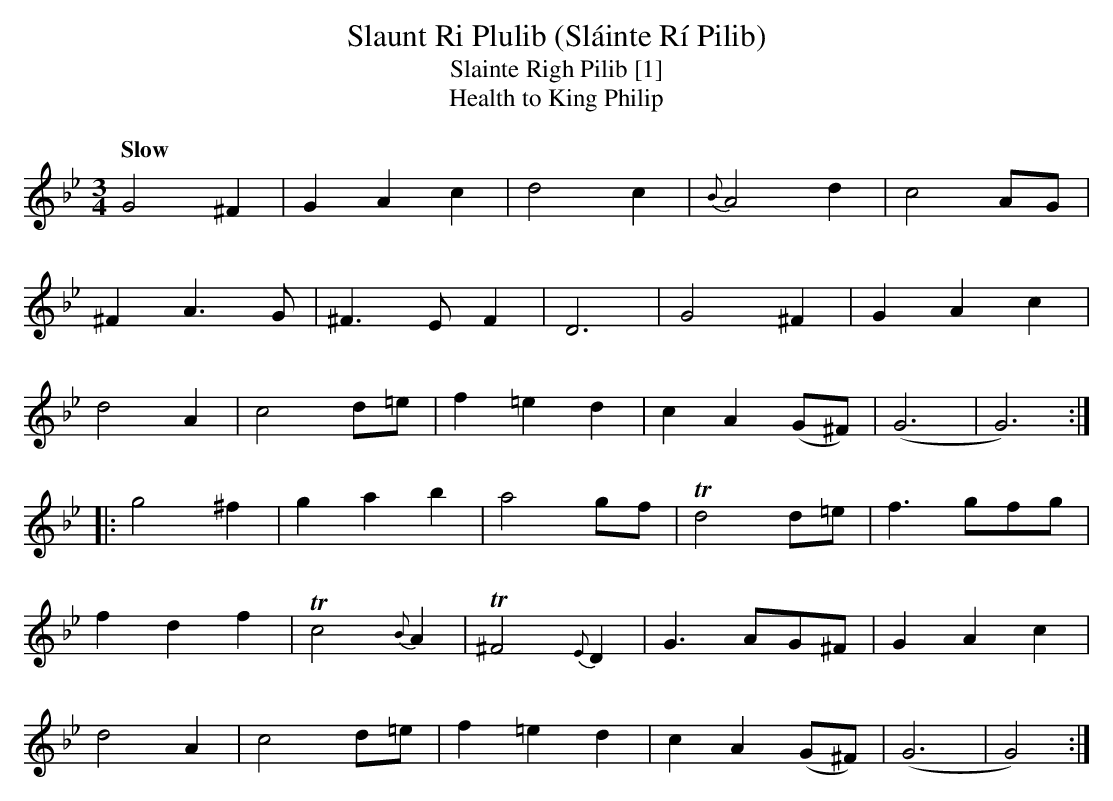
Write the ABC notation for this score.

X:1
T:Slaunt Ri Plulib (Sláinte Rí Pilib)
T:Slainte Righ Pilib [1]
T:Health to King Philip
M:3/4
L:1/8
Q:"Slow"
K:Gmin
G4^F2|G2A2c2|d4 c2|{B}A4d2|c4 AG|
^F2A3G|^F3E F2|D6|G4 ^F2|G2A2c2|
d4A2|c4 d=e|f2=e2d2|c2A2 (G^F)|(G6|G6):|
|:g4^f2|g2a2b2|a4 gf|Td4 d=e|f3 gfg|
f2d2f2|Tc4 {B}A2|T^F4 {E}D2|G3 AG^F|G2A2c2|
d4 A2|c4 d=e|f2 =e2d2|c2A2 (G^F)|(G6|G4):|]
